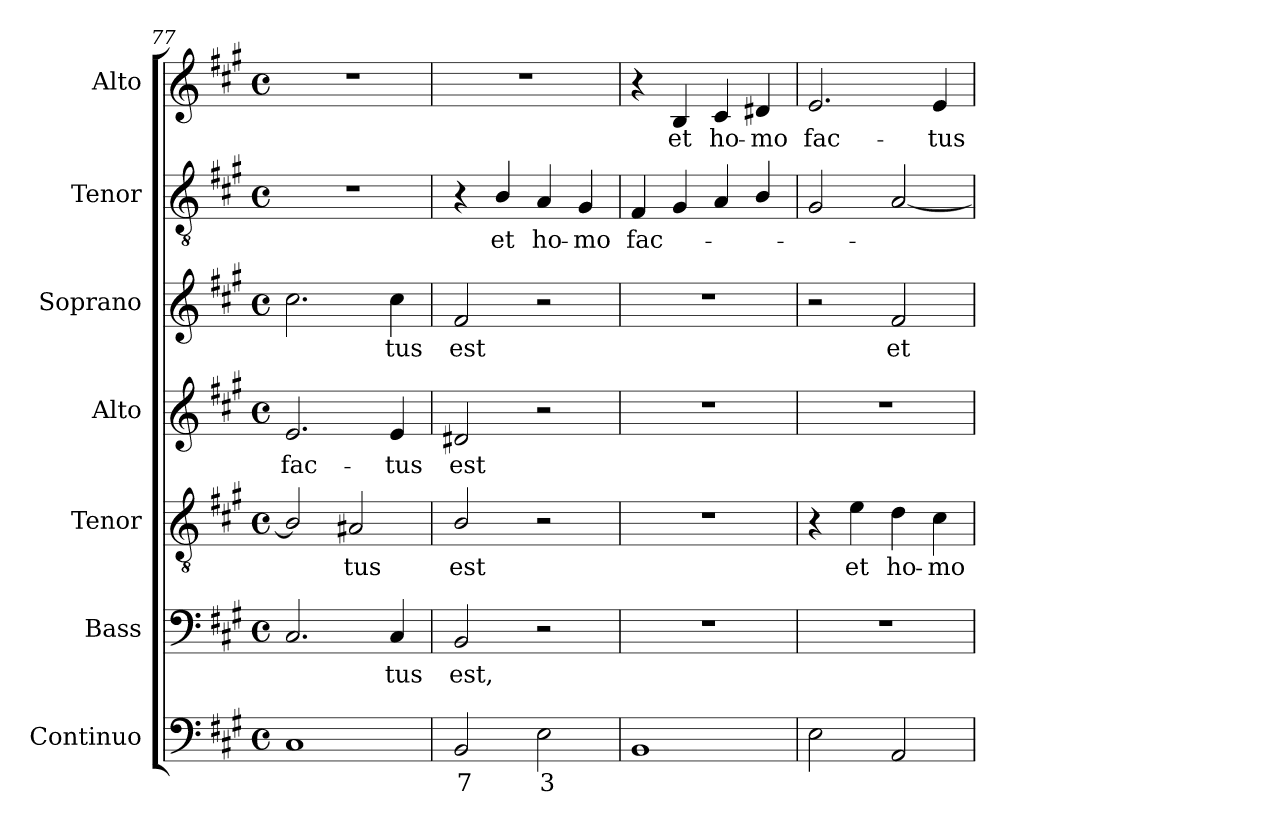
**kern	**text	**kern	**text	**kern	**text	**kern	**text	**kern	**text	**kern	**text	**kern	**text
*part7	*part7	*part6	*part6	*part5	*part5	*part4	*part4	*part3	*part3	*part2	*part2	*part1	*part1
*staff7	*staff7	*staff6	*staff6	*staff5	*staff5	*staff4	*staff4	*staff3	*staff3	*staff2	*staff2	*staff1	*staff1
*I"Continuo	*	*I"Bass	*	*I"Tenor	*	*I"Alto	*	*I"Soprano	*	*I"Tenor	*	*I"Alto	*
*I'Cont.	*	*I'B.	*	*I'T.	*	*I'A.	*	*I'S.	*	*I'T.	*	*I'A.	*
*clefF4	*	*clefF4	*	*clefGv2	*	*clefG2	*	*clefG2	*	*clefGv2	*	*clefG2	*
*	*	*	*	*ITrd7c12	*	*	*	*	*	*ITrd7c12	*	*	*
*k[f#c#g#]	*	*k[f#c#g#]	*	*k[f#c#g#]	*	*k[f#c#g#]	*	*k[f#c#g#]	*	*k[f#c#g#]	*	*k[f#c#g#]	*
*A:	*	*A:	*	*A:	*	*A:	*	*A:	*	*A:	*	*A:	*
*M4/4	*	*M4/4	*	*M4/4	*	*M4/4	*	*M4/4	*	*M4/4	*	*M4/4	*
*met(c)	*	*met(c)	*	*met(c)	*	*met(c)	*	*met(c)	*	*met(c)	*	*met(c)	*
=77	=77	=77	=77	=77	=77	=77	=77	=77	=77	=77	=77	=77	=77
!	!	!	!	!	!	!	!LO:LY:b:color=#000000	!	!	!	!	!	!
1C#i	.	2.C#i/	.	2BBi/]	.	2.ei/	fac-	2.cc#i\	.	1r	.	1r	.
!	!	!	!	!	!LO:LY:b:color=#000000	!	!	!	!	!	!	!	!
.	.	.	.	2AA#Xi/	-tus	.	.	.	.	.	.	.	.
!	!	!	!LO:LY:b:color=#000000	!	!	!	!	!	!	!	!	!	!
!	!	!	!	!	!	!	!LO:LY:b:color=#000000	!	!	!	!	!	!
!	!	!	!	!	!	!	!	!	!LO:LY:b:color=#000000	!	!	!	!
.	.	4C#i/	-tus	.	.	4ei/	-tus	4cc#i\	-tus	.	.	.	.
=78	=78	=78	=78	=78	=78	=78	=78	=78	=78	=78	=78	=78	=78
!	!LO:LY:b:color=#000000	!	!	!	!	!	!	!	!	!	!	!	!
!	!	!	!LO:LY:b:color=#000000	!	!	!	!	!	!	!	!	!	!
!	!	!	!	!	!LO:LY:b:color=#000000	!	!	!	!	!	!	!	!
!	!	!	!	!	!	!	!LO:LY:b:color=#000000	!	!	!	!	!	!
!	!	!	!	!	!	!	!	!	!LO:LY:b:color=#000000	!	!	!	!
2BBi/	7	2BBi/	est,	2BBi/	est	2d#Xi/	est	2f#i/	est	4r	.	1r	.
!	!	!	!	!	!	!	!	!	!	!	!LO:LY:b:color=#000000	!	!
.	.	.	.	.	.	.	.	.	.	4BBi/	et	.	.
!	!LO:LY:b:color=#000000	!	!	!	!	!	!	!	!	!	!	!	!
!	!	!	!	!	!	!	!	!	!	!	!LO:LY:b:color=#000000	!	!
2Ei\	3	2r	.	2r	.	2r	.	2r	.	4AAi/	ho-	.	.
!	!	!	!	!	!	!	!	!	!	!	!LO:LY:b:color=#000000	!	!
.	.	.	.	.	.	.	.	.	.	4GG#i/	-mo	.	.
=79	=79	=79	=79	=79	=79	=79	=79	=79	=79	=79	=79	=79	=79
!	!	!	!	!	!	!	!	!	!	!	!LO:LY:b:color=#000000	!	!
1BBi	.	1r	.	1r	.	1r	.	1r	.	4FF#i/	fac-	4r	.
!	!	!	!	!	!	!	!	!	!	!	!	!	!LO:LY:b:color=#000000
.	.	.	.	.	.	.	.	.	.	4GG#i/	.	4Bi/	et
!	!	!	!	!	!	!	!	!	!	!	!	!	!LO:LY:b:color=#000000
.	.	.	.	.	.	.	.	.	.	4AAi/	.	4c#i/	ho-
!	!	!	!	!	!	!	!	!	!	!	!	!	!LO:LY:b:color=#000000
.	.	.	.	.	.	.	.	.	.	4BBi/	.	4d#Xi/	-mo
!!LO:LB:g=z
=80	=80	=80	=80	=80	=80	=80	=80	=80	=80	=80	=80	=80	=80
!	!	!	!	!	!	!	!	!	!	!	!	!	!LO:LY:b:color=#000000
2Ei\	.	1r	.	4r	.	1r	.	2r	.	2GG#i/	.	2.ei/	fac-
!	!	!	!	!	!LO:LY:b:color=#000000	!	!	!	!	!	!	!	!
.	.	.	.	4Ei\	et	.	.	.	.	.	.	.	.
!	!	!	!	!	!LO:LY:b:color=#000000	!	!	!	!	!	!	!	!
!	!	!	!	!	!	!	!	!	!LO:LY:b:color=#000000	!	!	!	!
2AAi/	.	.	.	4Di\	ho-	.	.	2f#i/	et	[2AAi/	.	.	.
!	!	!	!	!	!LO:LY:b:color=#000000	!	!	!	!	!	!	!	!
!	!	!	!	!	!	!	!	!	!	!	!	!	!LO:LY:b:color=#000000
.	.	.	.	4C#i\	-mo	.	.	.	.	.	.	4ei/	-tus
=	=	=	=	=	=	=	=	=	=	=	=	=	=
*-	*-	*-	*-	*-	*-	*-	*-	*-	*-	*-	*-	*-	*-
